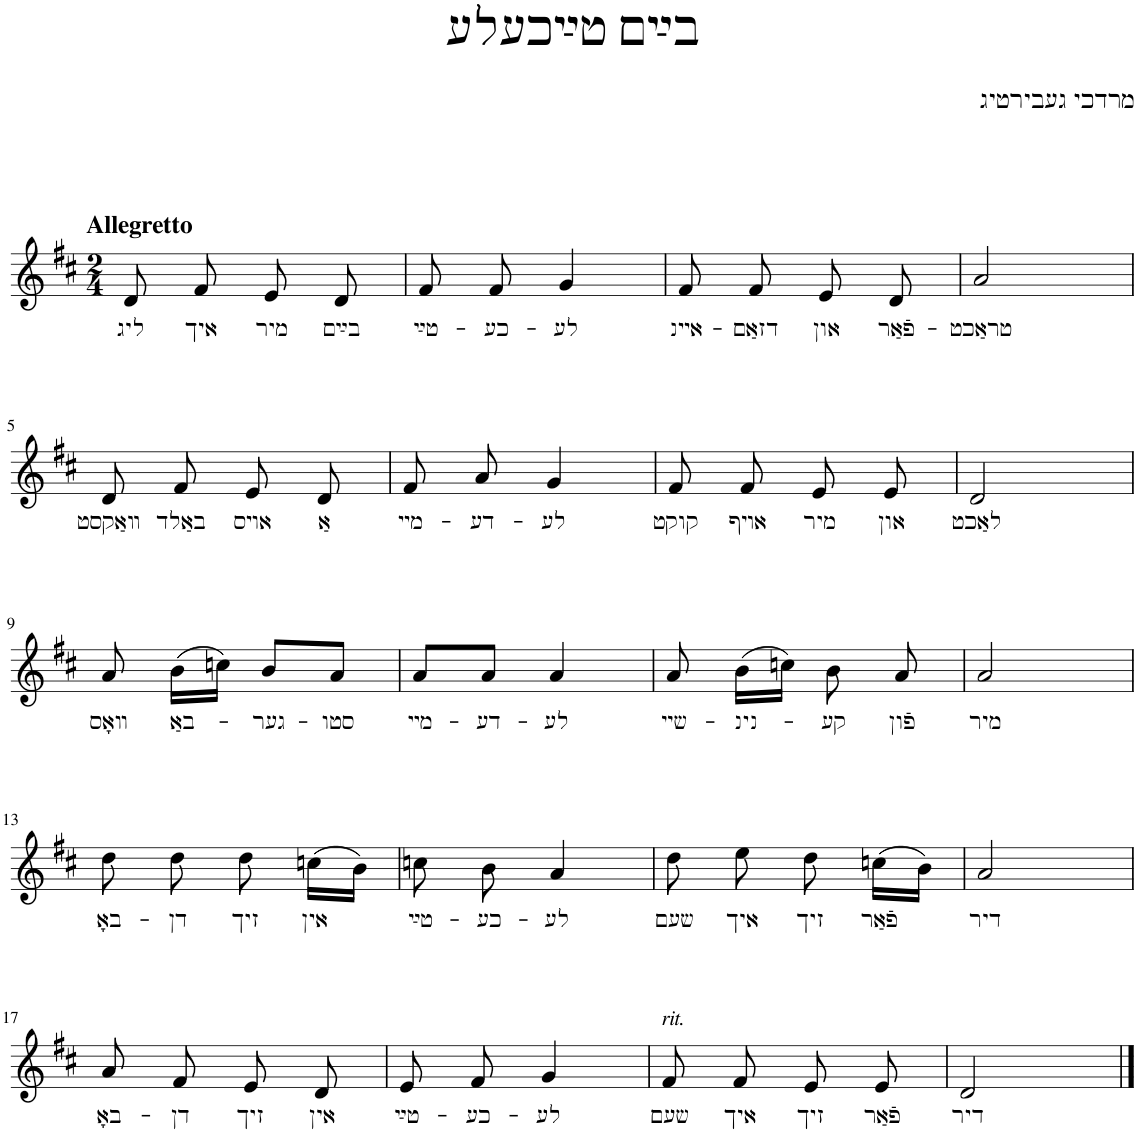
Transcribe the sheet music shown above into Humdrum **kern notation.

**kern	**text
*part1	*part1
*staff1	*staff1
*I"Piano	*
*I'Pno.	*
*clefG2	*
*k[f#c#]	*
*M2/4	*
=1	=1
!LO:TX:a:B:t=Allegretto	!
!	!LO:LY:b
8d/	ליג
!	!LO:LY:b
8f#/	איך
!	!LO:LY:b
8e/	מיר
!	!LO:LY:b
8d/	בײַם
=2	=2
!	!LO:LY:b
8f#/	טײַ-
!	!LO:LY:b
8f#/	-כע-
!	!LO:LY:b
4g/	-לע
=3	=3
!	!LO:LY:b
8f#/	אײנ-
!	!LO:LY:b
8f#/	-דזאַם
!	!LO:LY:b
8e/	און
!	!LO:LY:b
8d/	פֿאַר-
=4	=4
!	!LO:LY:b
2a/	-טראַכט
!!LO:LB:g=z
=5	=5
!	!LO:LY:b
8d/	װאַקסט
!	!LO:LY:b
8f#/	באַלד
!	!LO:LY:b
8e/	אױס
!	!LO:LY:b
8d/	אַ
=6	=6
!	!LO:LY:b
8f#/	מײ-
!	!LO:LY:b
8a/	-דע-
!	!LO:LY:b
4g/	-לע
=7	=7
!	!LO:LY:b
8f#/	קוקט
!	!LO:LY:b
8f#/	אױף
!	!LO:LY:b
8e/	מיר
!	!LO:LY:b
8e/	און
=8	=8
!	!LO:LY:b
2d/	לאַכט
!!LO:LB:g=z
=9	=9
!	!LO:LY:b
8a/	װאָס
!	!LO:LY:b
(16b\LL	באַ-
16ccn\JJ)	.
!	!LO:LY:b
8b/L	-גער-
!	!LO:LY:b
8a/J	-סטו
=10	=10
!	!LO:LY:b
8a/L	מײ-
!	!LO:LY:b
8a/J	-דע-
!	!LO:LY:b
4a/	-לע
=11	=11
!	!LO:LY:b
8a/	שײ-
!	!LO:LY:b
(16b\LL	-נינ-
16ccn\JJ)	.
!	!LO:LY:b
8b\	קע
!	!LO:LY:b
8a/	פֿון
=12	=12
!	!LO:LY:b
2a/	מיר
!!LO:LB:g=z
=13	=13
!	!LO:LY:b
8dd\	באָ-
!	!LO:LY:b
8dd\	-דן
!	!LO:LY:b
8dd\	זיך
!	!LO:LY:b
(16ccn\LL	אין
16b\JJ)	.
=14	=14
!	!LO:LY:b
8ccn\	טײַ-
!	!LO:LY:b
8b\	-כע-
!	!LO:LY:b
4a/	-לע
=15	=15
!	!LO:LY:b
8dd\	שעם
!	!LO:LY:b
8ee\	איך
!	!LO:LY:b
8dd\	זיך
!	!LO:LY:b
(16ccn\LL	פֿאַר
16b\JJ)	.
=16	=16
!	!LO:LY:b
2a/	דיר
!!LO:LB:g=z
=17	=17
!	!LO:LY:b
8a/	באָ-
!	!LO:LY:b
8f#/	-דן
!	!LO:LY:b
8e/	זיך
!	!LO:LY:b
8d/	אין
=18	=18
!	!LO:LY:b
8e/	טײַ-
!	!LO:LY:b
8f#/	-כע-
!	!LO:LY:b
4g/	-לע
=19	=19
!LO:TX:a:i:t=rit.	!
!	!LO:LY:b
8f#/	שעם
!	!LO:LY:b
8f#/	איך
!	!LO:LY:b
8e/	זיך
!	!LO:LY:b
8e/	פֿאַר
=20	=20
!	!LO:LY:b
2d/	דיר
==	==
*-	*-
